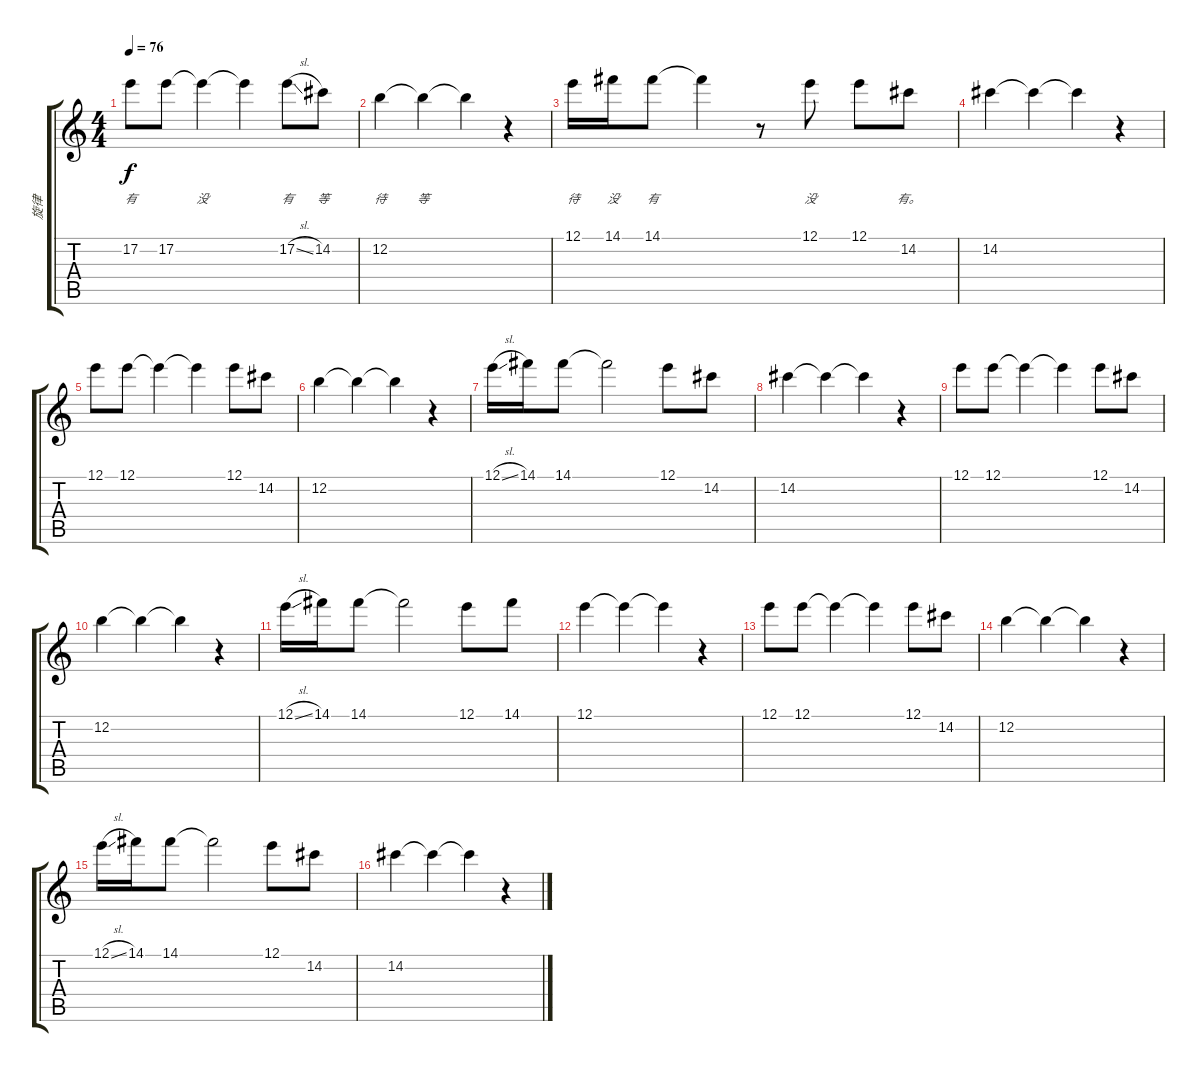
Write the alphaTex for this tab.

\track ("旋律" "旋律") {instrument acousticguitarsteel}
\staff {score tabs}
\tuning (E4 B3 G3 D3 A2 E2) {hide}
\ts (4 4)
\tempo 76
\clef g2
\ks c
17.2.8{lyrics (0 "") lyrics (1 "有") lyrics (2 "") lyrics (3 "") lyrics (4 "") dy f} 17.2.8{lyrics (0 "") lyrics (1 "") lyrics (2 "") lyrics (3 "") lyrics (4 "")} 17.2{t}.4{lyrics (0 "") lyrics (1 "没") lyrics (2 "") lyrics (3 "") lyrics (4 "")} 17.2{t}.4{lyrics (0 "") lyrics (1 "") lyrics (2 "") lyrics (3 "") lyrics (4 "")} 17.2{sl}.8{lyrics (0 "") lyrics (1 "有") lyrics (2 "") lyrics (3 "") lyrics (4 "")} 14.2.8{lyrics (0 "") lyrics (1 "等") lyrics (2 "") lyrics (3 "") lyrics (4 "")} |
12.2.4{lyrics (0 "") lyrics (1 "待") lyrics (2 "") lyrics (3 "") lyrics (4 "")} 12.2{t}.4{lyrics (0 "") lyrics (1 "等") lyrics (2 "") lyrics (3 "") lyrics (4 "")} 12.2{t}.4{lyrics (0 "") lyrics (1 "") lyrics (2 "") lyrics (3 "") lyrics (4 "")} r.4 |
12.1.16{lyrics (0 "") lyrics (1 "待") lyrics (2 "") lyrics (3 "") lyrics (4 "")} 14.1.16{lyrics (0 "") lyrics (1 "没") lyrics (2 "") lyrics (3 "") lyrics (4 "")} 14.1.8{lyrics (0 "") lyrics (1 "有") lyrics (2 "") lyrics (3 "") lyrics (4 "")} 14.1{t}.4{lyrics (0 "") lyrics (1 "") lyrics (2 "") lyrics (3 "") lyrics (4 "")} r.8 12.1.8{lyrics (0 "") lyrics (1 "没") lyrics (2 "") lyrics (3 "") lyrics (4 "")} 12.1.8{lyrics (0 "") lyrics (1 "") lyrics (2 "") lyrics (3 "") lyrics (4 "")} 14.2.8{lyrics (0 "") lyrics (1 "有。") lyrics (2 "") lyrics (3 "") lyrics (4 "")} |
14.2.4 14.2{t}.4 14.2{t}.4 r.4 |
12.1.8 12.1.8 12.1{t}.4 12.1{t}.4 12.1.8 14.2.8 |
12.2.4 12.2{t}.4 12.2{t}.4 r.4 |
12.1{sl}.16 14.1.16 14.1.8 14.1{t}.2 12.1.8 14.2.8 |
14.2.4 14.2{t}.4 14.2{t}.4 r.4 |
12.1.8 12.1.8 12.1{t}.4 12.1{t}.4 12.1.8 14.2.8 |
12.2.4 12.2{t}.4 12.2{t}.4 r.4 |
12.1{sl}.16 14.1.16 14.1.8 14.1{t}.2 12.1.8 14.1.8 |
12.1.4 12.1{t}.4 12.1{t}.4 r.4 |
12.1.8 12.1.8 12.1{t}.4 12.1{t}.4 12.1.8 14.2.8 |
12.2.4 12.2{t}.4 12.2{t}.4 r.4 |
12.1{sl}.16 14.1.16 14.1.8 14.1{t}.2 12.1.8 14.2.8 |
14.2.4 14.2{t}.4 14.2{t}.4 r.4
